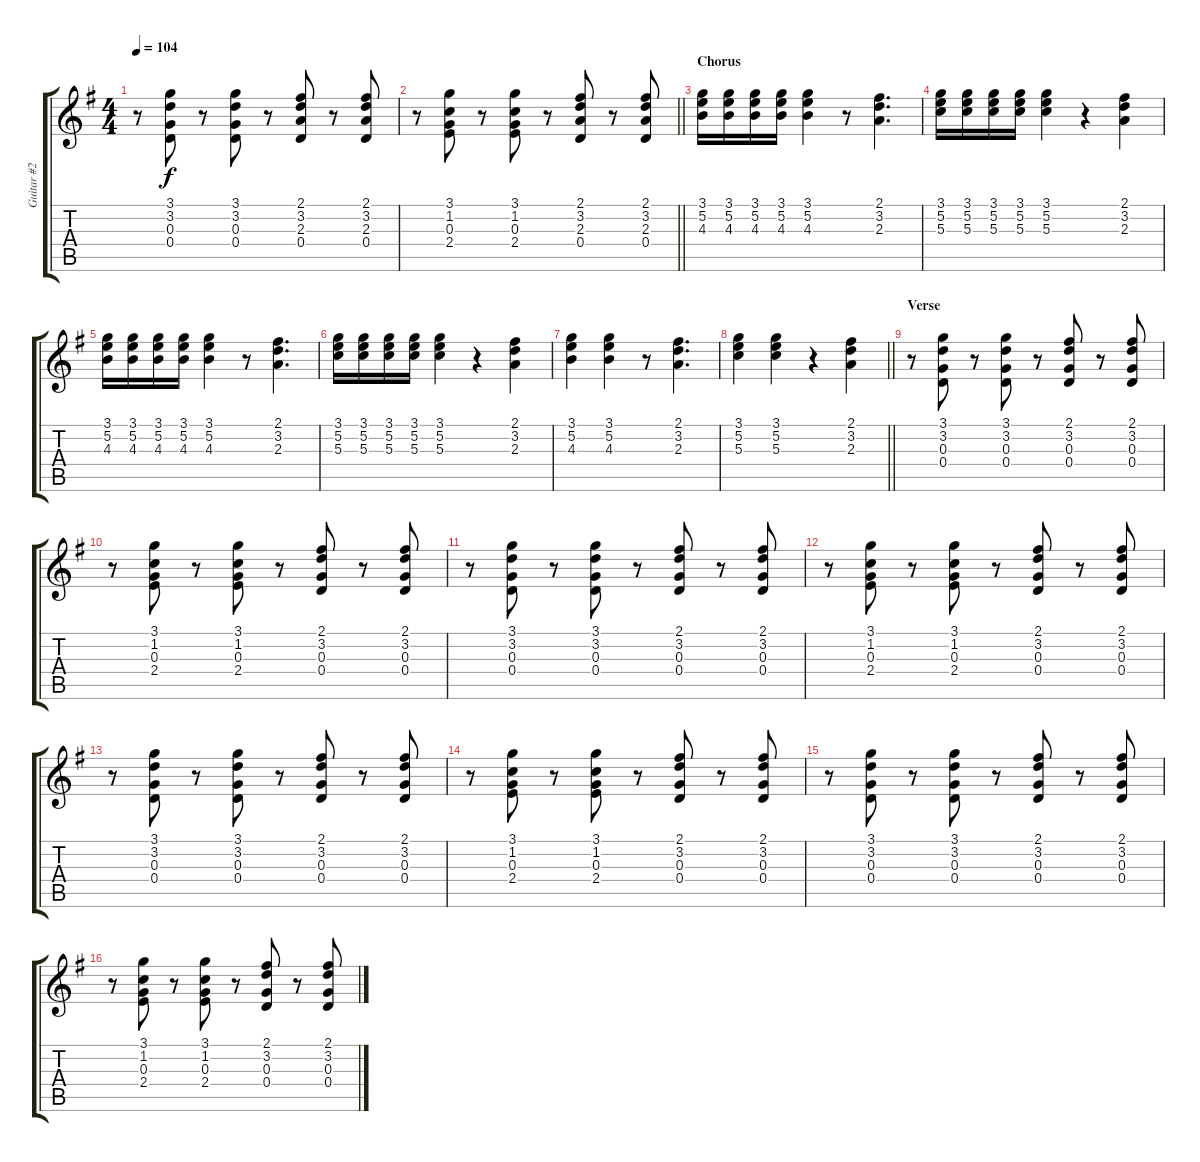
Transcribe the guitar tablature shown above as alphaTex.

\track ("Guitar #2" "Guitar #2") {instrument acousticguitarnylon}
\staff {score tabs}
\tuning (E4 B3 G3 D3 A2 E2) {hide}
\ts (4 4)
\tempo 104
\clef g2
\ks g
r.8{dy f} (3.1 3.2 0.3 0.4).8 r.8 (3.1 3.2 0.3 0.4).8 r.8 (2.1 3.2 2.3 0.4).8 r.8 (2.1 3.2 2.3 0.4).8 |
\barLineRight lightlight
r.8 (3.1 1.2 0.3 2.4).8 r.8 (3.1 1.2 0.3 2.4).8 r.8 (2.1 3.2 2.3 0.4).8 r.8 (2.1 3.2 2.3 0.4).8 |
\section ("" "Chorus")
(3.1 5.2 4.3).16 (3.1 5.2 4.3).16 (3.1 5.2 4.3).16 (3.1 5.2 4.3).16 (3.1 5.2 4.3).4 r.8 (2.1 3.2 2.3).4{d} |
(3.1 5.2 5.3).16 (3.1 5.2 5.3).16 (3.1 5.2 5.3).16 (3.1 5.2 5.3).16 (3.1 5.2 5.3).4 r.4 (2.1 3.2 2.3).4 |
(3.1 5.2 4.3).16 (3.1 5.2 4.3).16 (3.1 5.2 4.3).16 (3.1 5.2 4.3).16 (3.1 5.2 4.3).4 r.8 (2.1 3.2 2.3).4{d} |
(3.1 5.2 5.3).16 (3.1 5.2 5.3).16 (3.1 5.2 5.3).16 (3.1 5.2 5.3).16 (3.1 5.2 5.3).4 r.4 (2.1 3.2 2.3).4 |
(3.1 5.2 4.3).4 (3.1 5.2 4.3).4 r.8 (2.1 3.2 2.3).4{d} |
\barLineRight lightlight
(3.1 5.2 5.3).4 (3.1 5.2 5.3).4 r.4 (2.1 3.2 2.3).4 |
\section ("" "Verse")
r.8 (3.1 3.2 0.3 0.4).8 r.8 (3.1 3.2 0.3 0.4).8 r.8 (2.1 3.2 0.3 0.4).8 r.8 (2.1 3.2 0.3 0.4).8 |
r.8 (3.1 1.2 0.3 2.4).8 r.8 (3.1 1.2 0.3 2.4).8 r.8 (2.1 3.2 0.3 0.4).8 r.8 (2.1 3.2 0.3 0.4).8 |
r.8 (3.1 3.2 0.3 0.4).8 r.8 (3.1 3.2 0.3 0.4).8 r.8 (2.1 3.2 0.3 0.4).8 r.8 (2.1 3.2 0.3 0.4).8 |
r.8 (3.1 1.2 0.3 2.4).8 r.8 (3.1 1.2 0.3 2.4).8 r.8 (2.1 3.2 0.3 0.4).8 r.8 (2.1 3.2 0.3 0.4).8 |
r.8 (3.1 3.2 0.3 0.4).8 r.8 (3.1 3.2 0.3 0.4).8 r.8 (2.1 3.2 0.3 0.4).8 r.8 (2.1 3.2 0.3 0.4).8 |
r.8 (3.1 1.2 0.3 2.4).8 r.8 (3.1 1.2 0.3 2.4).8 r.8 (2.1 3.2 0.3 0.4).8 r.8 (2.1 3.2 0.3 0.4).8 |
r.8 (3.1 3.2 0.3 0.4).8 r.8 (3.1 3.2 0.3 0.4).8 r.8 (2.1 3.2 0.3 0.4).8 r.8 (2.1 3.2 0.3 0.4).8 |
r.8 (3.1 1.2 0.3 2.4).8 r.8 (3.1 1.2 0.3 2.4).8 r.8 (2.1 3.2 0.3 0.4).8 r.8 (2.1 3.2 0.3 0.4).8
